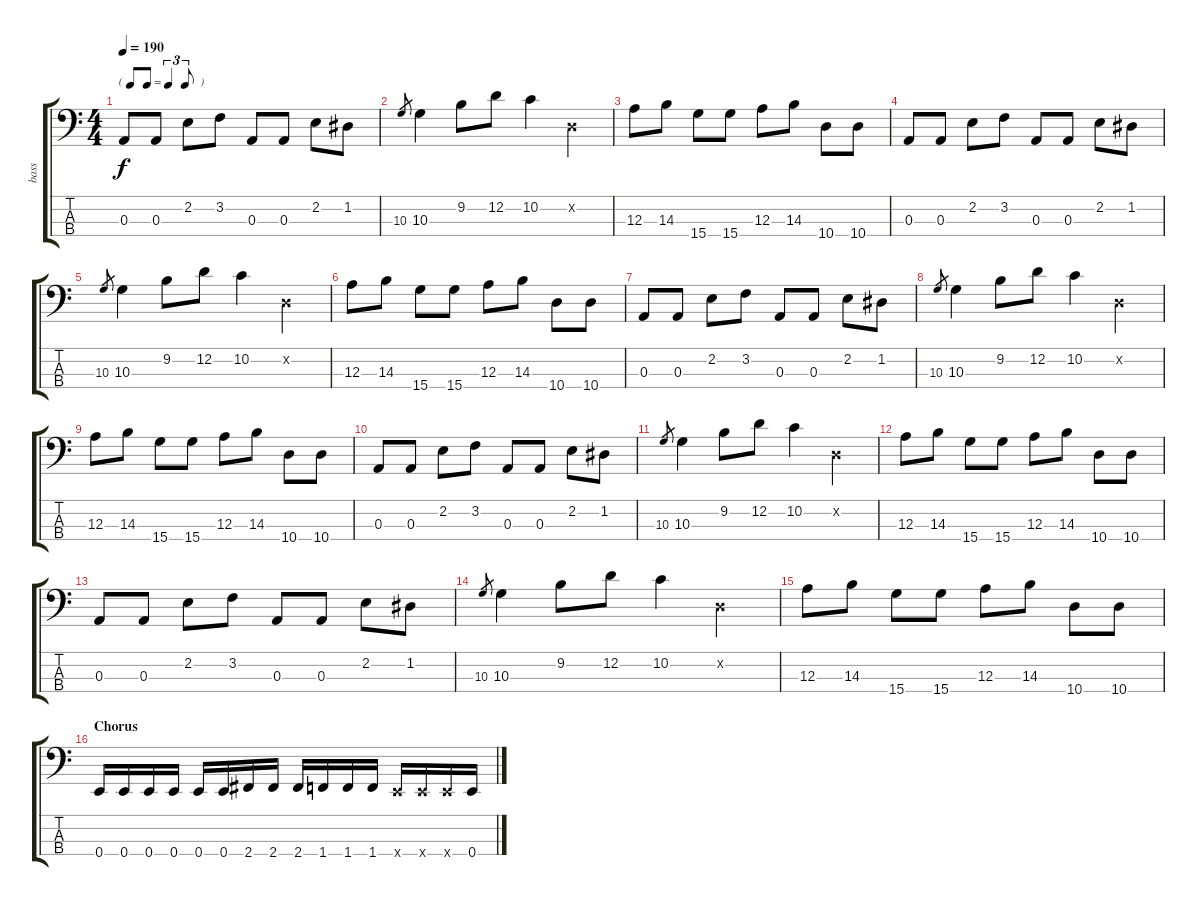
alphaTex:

\track ("bass" "bass") {instrument slapbass2}
\staff {score tabs}
\tuning (G2 D2 A1 E1) {hide}
\ts (4 4)
\tf triplet8th
\tempo 190
\clef f4
\ks c
0.3.8{dy f instrument slapbass2} 0.3.8 2.2.8 3.2.8 0.3.8 0.3.8 2.2.8 1.2.8 |
10.3.8{gr} 10.3.4 9.2.8 12.2.8 10.2.4 0.2{x}.4 |
12.3.8 14.3.8 15.4.8 15.4.8 12.3.8 14.3.8 10.4.8 10.4.8 |
0.3.8{instrument slapbass2} 0.3.8 2.2.8 3.2.8 0.3.8 0.3.8 2.2.8 1.2.8 |
10.3.8{gr} 10.3.4 9.2.8 12.2.8 10.2.4 0.2{x}.4 |
12.3.8 14.3.8 15.4.8 15.4.8 12.3.8 14.3.8 10.4.8 10.4.8 |
0.3.8{instrument slapbass2} 0.3.8 2.2.8 3.2.8 0.3.8 0.3.8 2.2.8 1.2.8 |
10.3.8{gr} 10.3.4 9.2.8 12.2.8 10.2.4 0.2{x}.4 |
12.3.8 14.3.8 15.4.8 15.4.8 12.3.8 14.3.8 10.4.8 10.4.8 |
0.3.8{instrument slapbass2} 0.3.8 2.2.8 3.2.8 0.3.8 0.3.8 2.2.8 1.2.8 |
10.3.8{gr} 10.3.4 9.2.8 12.2.8 10.2.4 0.2{x}.4 |
12.3.8 14.3.8 15.4.8 15.4.8 12.3.8 14.3.8 10.4.8 10.4.8 |
0.3.8{instrument slapbass2} 0.3.8 2.2.8 3.2.8 0.3.8 0.3.8 2.2.8 1.2.8 |
10.3.8{gr} 10.3.4 9.2.8 12.2.8 10.2.4 0.2{x}.4 |
12.3.8 14.3.8 15.4.8 15.4.8 12.3.8 14.3.8 10.4.8 10.4.8 |
\section ("" "Chorus")
0.4.16 0.4.16 0.4.16 0.4.16 0.4.16 0.4.16 2.4.16 2.4.16 2.4.16 1.4.16 1.4.16 1.4.16 0.4{x}.16 0.4{x}.16 0.4{x}.16 0.4.16
